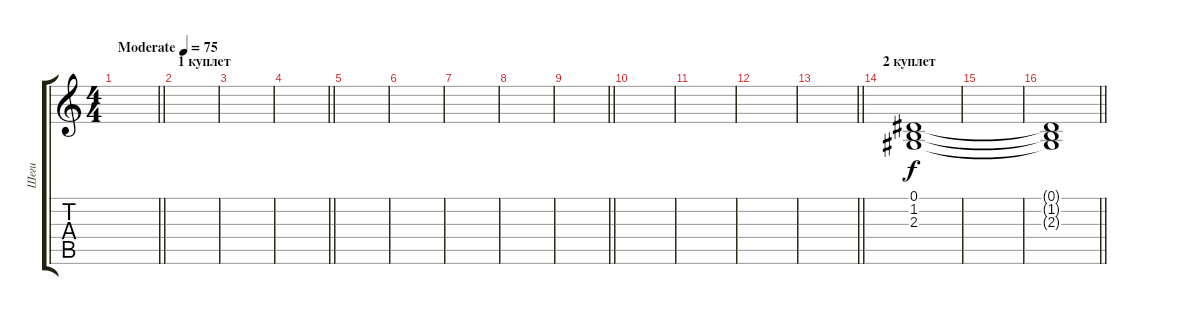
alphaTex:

\track ("Шеги" "Шеги") {instrument stringensemble1}
\staff {score tabs}
\tuning (Eb4 Bb3 Gb3 Db3 Ab2 Eb2) {hide}
\ts (4 4)
\tempo (75 "Moderate")
\clef g2
\barLineRight lightlight
\ks c
|
\section ("" "1 куплет")
|
|
\barLineRight lightlight
|
|
|
|
|
\barLineRight lightlight
|
|
|
|
\barLineRight lightlight
|
\section ("" "2 куплет")
(0.1 1.2 2.3).1 |
|
\barLineRight lightlight
(0.1{t} 1.2{t} 2.3{t}).1
